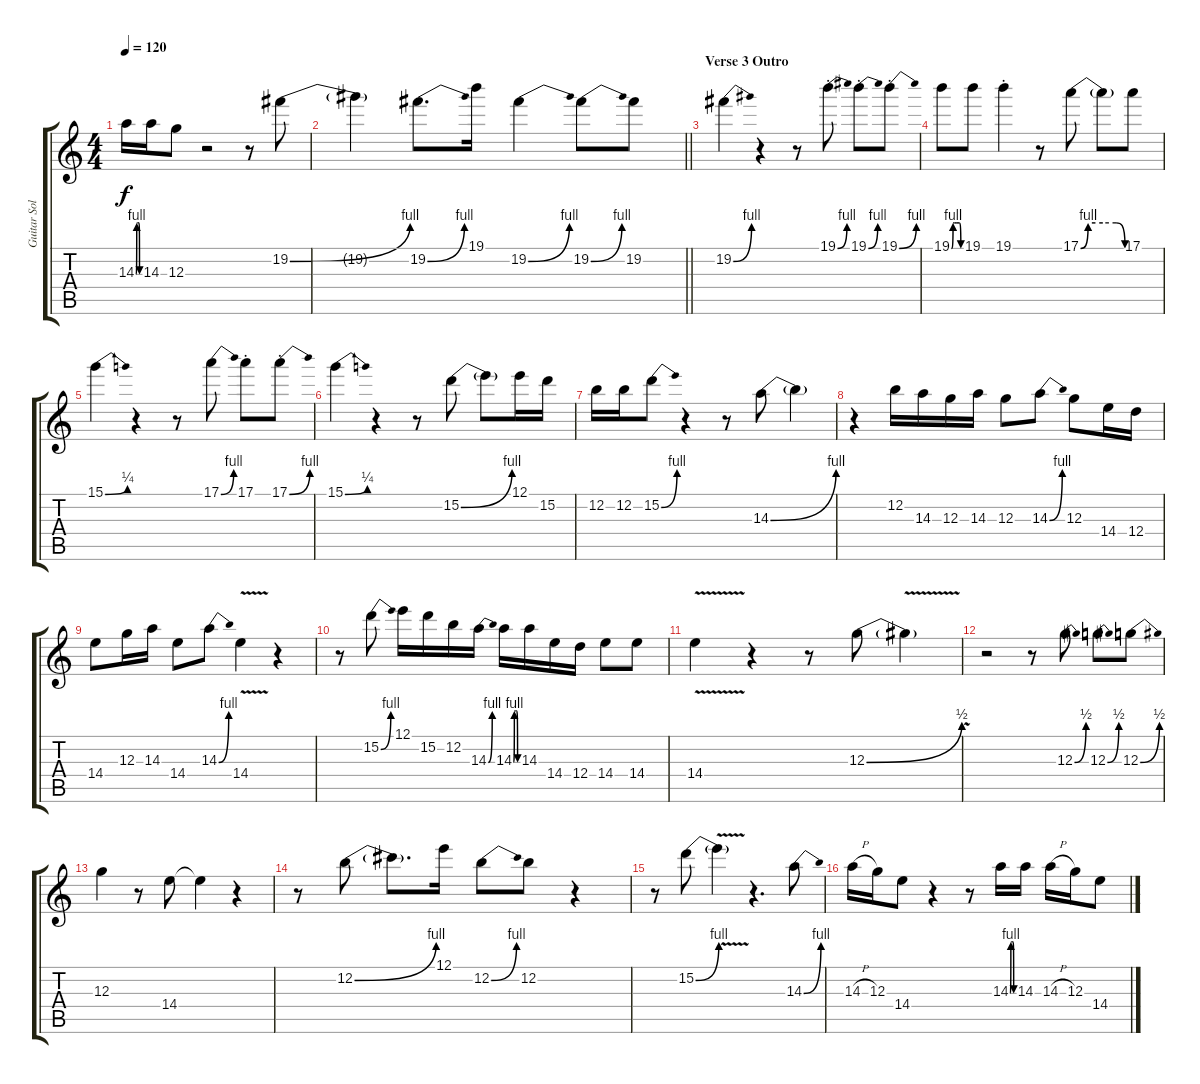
\track ("Guitar Solo" "Guitar Sol") {instrument distortionguitar}
\staff {score tabs}
\tuning (E4 B3 G3 D3 A2 E2) {hide}
\ts (4 4)
\tempo 120
\clef g2
\ks c
14.3{be (custom 0 0 10 4 20 4 30 4 51 4 60 0)}.16{dy f} 14.3.16 12.3.8 r.2 r.8 19.2{be (bend 0 0 60 4)}.8 |
\barLineRight lightlight
19.2{t}.4 19.2{be (bend 0 0 60 4)}.8{d} 19.1.16 19.2{be (bend 0 0 60 4)}.4 19.2{be (bend 0 0 60 4)}.8 19.2.8 |
\section ("" "Verse 3 Outro")
19.2{be (bend 0 0 60 4)}.4 r.4 r.8 19.1{be (bend 0 0 60 4) st}.8 19.1{be (bend 0 0 60 4) st}.8 19.1{be (bend 0 0 60 4) st}.8 |
19.1{be (custom 0 0 10 4 20 4 30 4 50 4 60 0)}.8 19.1.8 19.1{st}.4 r.8 17.1{be (custom 0 0 10 4 20 4 30 4 48 4 60 0)}.8 17.1{t}.8 17.1.8 |
15.1{be (bend 0 0 60 1)}.4 r.4 r.8 17.1{be (bend 0 0 60 4)}.8 17.1{st}.8 17.1{be (bend 0 0 60 4) st}.8 |
15.1{be (bend 0 0 60 1)}.4 r.4 r.8 15.2{be (bend 0 0 60 4)}.8 15.2{t}.8 12.1.16 15.2.16 |
12.2.16 12.2.16 15.2{be (bend 0 0 60 4)}.8 r.4 r.8 14.3{be (bend 0 0 60 4)}.8 14.3{t}.4 |
r.4 12.2.16 14.3.16 12.3.16 14.3.16 12.3.8 14.3{be (bend 0 0 60 4)}.8 12.3.8 14.4.16 12.4.16 |
14.4.8 12.3.16 14.3.16 14.4.8 14.3{be (bend 0 0 60 4)}.8 14.4{v}.4 r.4 |
r.8 15.2{be (bend 0 0 60 4)}.8 12.1.16 15.2.16 12.2.16 14.3{be (bend 0 0 60 4)}.16 14.3{be (custom 0 0 10 4 20 4 30 4 48 4 60 0)}.16 14.3.16 14.4.16 12.4.16 14.4.8 14.4.8 |
14.4{v}.4 r.4 r.8 12.3{be (bend 0 0 60 2)}.8 12.3{v t}.4 |
r.2 r.8 12.3{be (bend 0 0 60 2)}.8 12.3{be (bend 0 0 60 2)}.8 12.3{be (bend 0 0 60 2)}.8 |
12.3.4 r.8 14.4.8 14.4{t}.4 r.4 |
r.8 12.2{be (bend 0 0 60 4)}.8 12.2{t}.8{d} 12.1.16 12.2{be (bend 0 0 60 4)}.8 12.2.8 r.4 |
r.8 15.2{be (bend 0 0 60 4)}.8 15.2{v t}.4 r.4{d} 14.3{be (bend 0 0 60 4)}.8 |
14.3{h}.16 12.3.16 14.4.8 r.4 r.8 14.3{be (custom 0 0 10 4 20 4 30 4 51 4 60 0)}.16 14.3.16 14.3{h}.16 12.3.16 14.4.8
